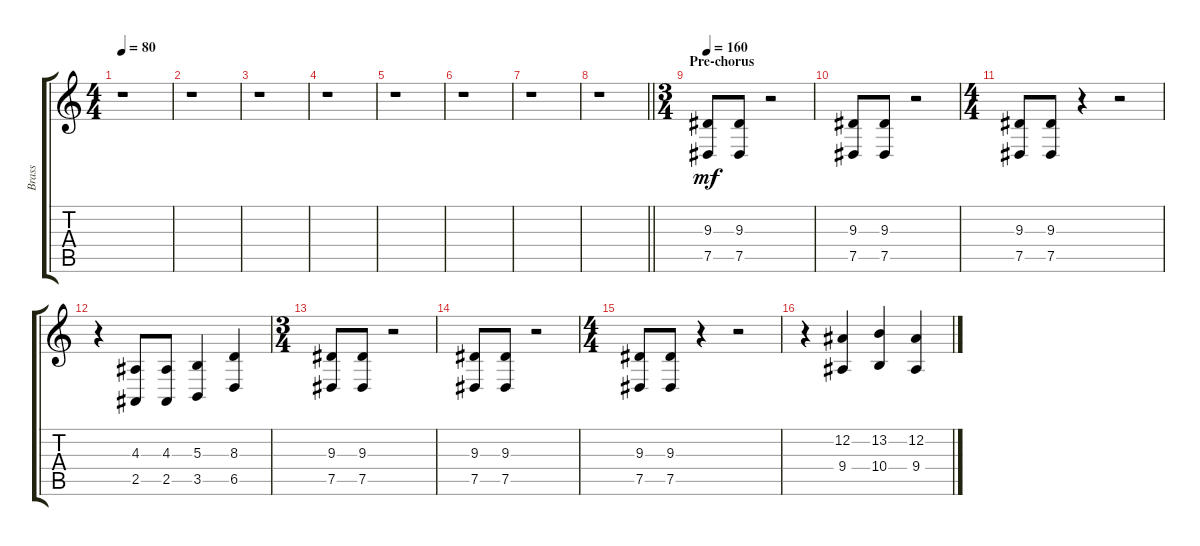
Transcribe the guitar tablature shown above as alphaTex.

\track ("Brass" "Brass") {instrument brasssection}
\staff {score tabs}
\tuning (Eb4 Bb3 Gb3 Db3 Ab2 Eb2) {hide}
\ts (4 4)
\tempo 80
\clef g2
\ks c
r.1{dy mf} |
r.1 |
r.1 |
r.1 |
r.1 |
r.1 |
r.1 |
\barLineRight lightlight
r.1 |
\ts (3 4)
\section ("" "Pre-chorus")
\tempo 160
(9.3 7.5).8 (9.3 7.5).8 r.2 |
(9.3 7.5).8 (9.3 7.5).8 r.2 |
\ts (4 4)
(9.3 7.5).8 (9.3 7.5).8 r.4 r.2 |
r.4 (4.3 2.5).8 (4.3 2.5).8 (5.3 3.5).4 (8.3 6.5).4 |
\ts (3 4)
(9.3 7.5).8 (9.3 7.5).8 r.2 |
(9.3 7.5).8 (9.3 7.5).8 r.2 |
\ts (4 4)
(9.3 7.5).8 (9.3 7.5).8 r.4 r.2 |
r.4 (12.2 9.4).4 (13.2 10.4).4 (12.2 9.4).4
